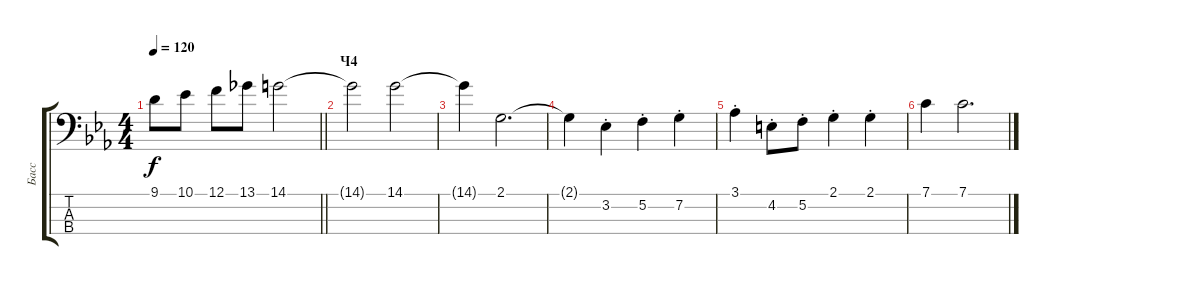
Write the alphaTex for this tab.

\track ("Басс" "Басс") {instrument electricbassfinger}
\staff {score tabs}
\tuning (F2 C2 G1 D1) {hide}
\ts (4 4)
\tempo 120
\clef f4
\barLineRight lightlight
\ks cminor
9.1.8{dy f} 10.1.8 12.1.8 13.1.8 14.1.2 |
\section ("" "Ч4")
14.1{t}.2 14.1.2 |
14.1{t}.4 2.1.2{d} |
2.1{t}.4 3.2{st}.4 5.2{st}.4 7.2{st}.4 |
3.1{st}.4 4.2{st}.8 5.2{st}.8 2.1{st}.4 2.1{st}.4 |
7.1.4 7.1.2{d}
